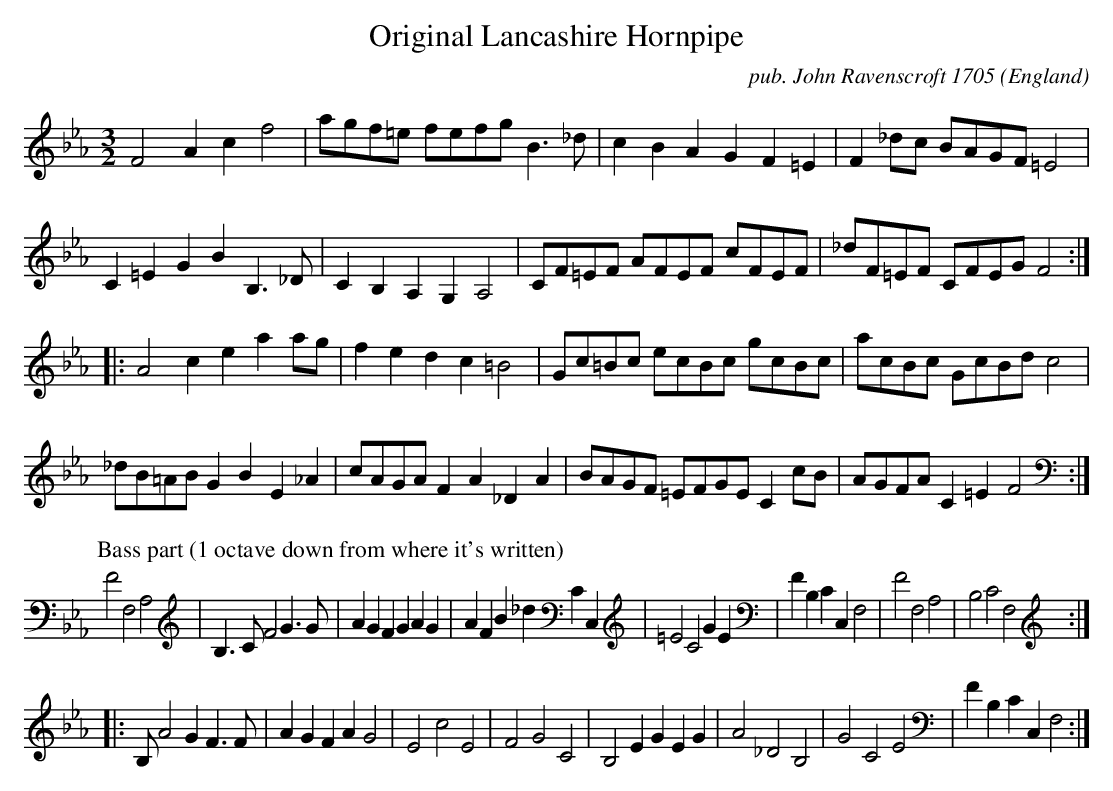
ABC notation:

X:1
T:Original Lancashire Hornpipe
C:pub. John Ravenscroft 1705
M:3/2
O:England
K:F dorian
F4 A2c2 f4|agf=e fefg B3_d|\
c2B2 A2G2 F2=E2|F2_dc BAGF =E4|
C2=E2 G2B2 B,3_D|C2B,2 A,2G,2 A,4|\
CF=EF AFEF cFEF|_dF=EF CFEG F4::
A4 c2e2 a2ag|f2e2 d2c2 =B4|\
Gc=Bc ecBc gcBc|acBc GcBd c4|
_dB=AB G2B2 E2_A2|cAGA F2A2 _D2A2|\
BAGF =EFGE C2cB|AGFA C2=E2 F4 :|
P:Bass part (1 octave down from where it's written)
F4 F,4 A,4|B,3C F4 G3G|\
A2G2 F2G2 A2G2|A2F2 B2_d2 C2C,2|\
=E4 C4 G2E2|F2B,2 C2C,2 F,4|\
F4 F,4 A,4|B,4 C4 F,4::
B,A4G2 F3F|A2G2 F2A2 G4|E4c4 E4|F4 G4 C4|\
B,4 E2G2 E2G2|A4 _D4 B,4|\
G4 C4 E4|F2B,2 C2C,2 F,4 :|
